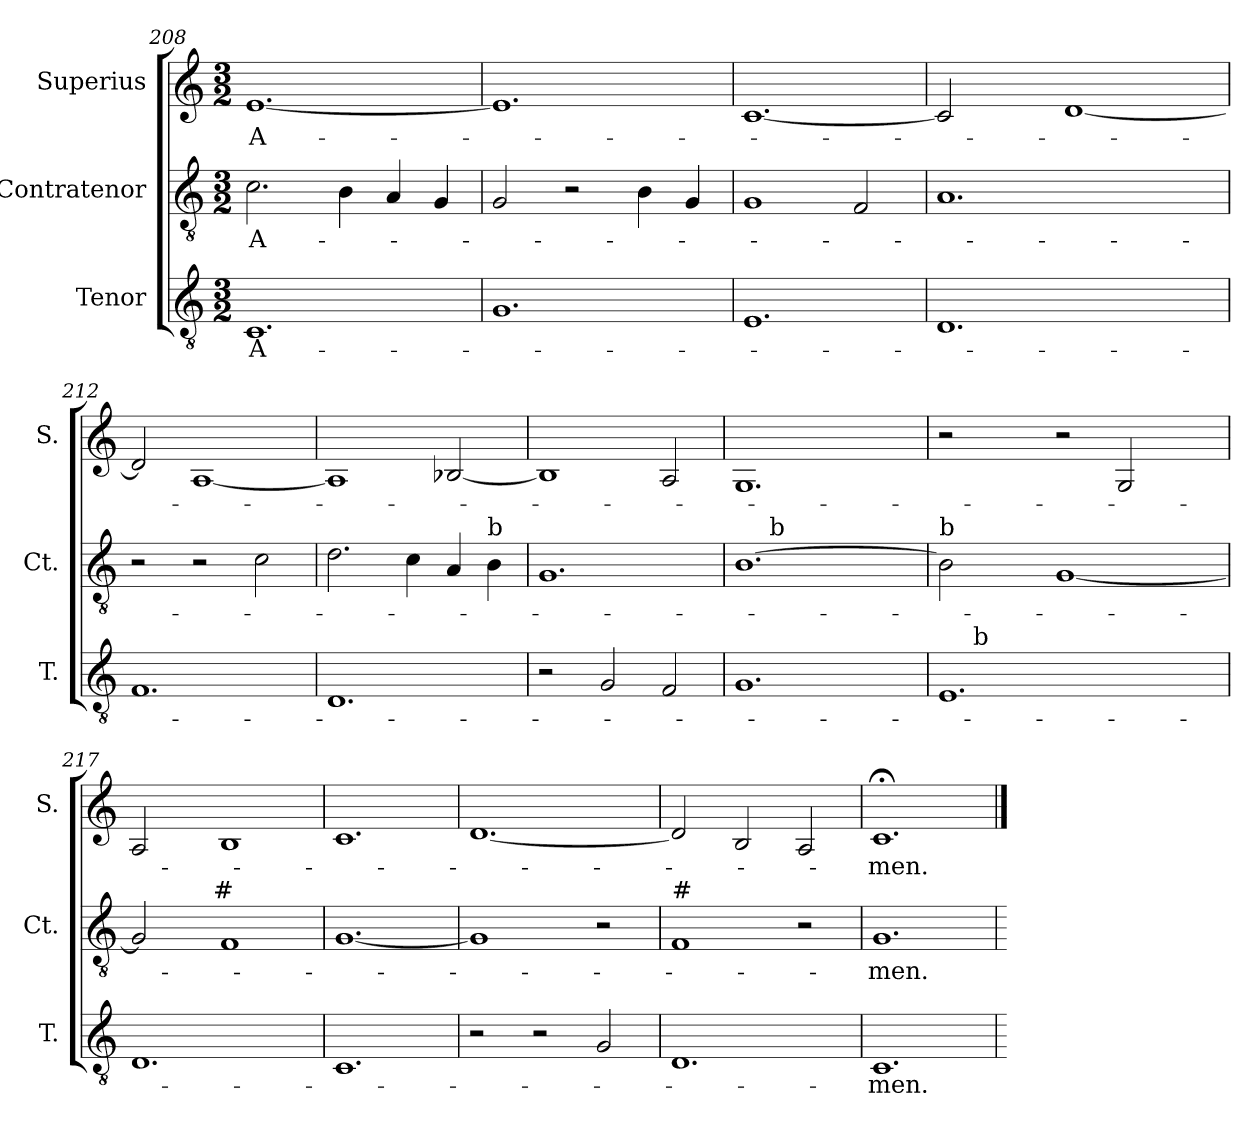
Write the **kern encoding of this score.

**kern	**text	**kern	**text	**kern	**text
*part3	*part3	*part2	*part2	*part1	*part1
*staff3	*staff3	*staff2	*staff2	*staff1	*staff1
*I"Tenor	*	*I"Contratenor	*	*I"Superius	*
*I'T.	*	*I'Ct.	*	*I'S.	*
*clefGv2	*	*clefGv2	*	*clefG2	*
*M3/2	*	*M3/2	*	*M3/2	*
=208	=208	=208	=208	=208	=208
!	!LO:LY:b:cj	!	!LO:LY:b:cj	!	!LO:LY:b:cj
1.C	A-	2.c\	A-	[<1.e	A-
.	.	4B\	.	.	.
.	.	4A/	.	.	.
.	.	4G/	.	.	.
=209	=209	=209	=209	=209	=209
1.G	.	2G/	.	1.e]	.
.	.	2r	.	.	.
.	.	4B\	.	.	.
.	.	4G/	.	.	.
=210	=210	=210	=210	=210	=210
1.E	.	1G	.	[>1.c	.
.	.	2F/	.	.	.
!!LO:LB:g=z
=211	=211	=211	=211	=211	=211
*^	*	*^	*	*^	*
1.D	4ryy	.	1.A	4ryy	.	2c/]	8..ryy	.
.	.	.	.	.	.	.	1ryy	.
.	8ryy	.	.	8ryy	.	.	.	.
.	32ryy	.	.	32ryy	.	.	.	.
.	1ryy	.	.	1ryy	.	.	.	.
.	.	.	.	.	.	[<1d	.	.
.	.	.	.	.	.	.	4ryy	.
.	16.ryy	.	.	16.ryy	.	.	.	.
.	.	.	.	.	.	.	32ryy	.
*v	*v	*	*	*	*	*v	*v	*
*	*	*v	*v	*	*	*
=212	=212	=212	=212	=212	=212
1.F	.	2r	.	2d/]	.
.	.	2r	.	[<1A	.
.	.	2c\	.	.	.
=213	=213	=213	=213	=213	=213
1.D	.	2.d\	.	1A]	.
.	.	4c\	.	.	.
.	.	4A/	.	[<2B-X/	.
!	!	!LO:TX:a:t=b	!	!	!
.	.	4B\	.	.	.
=214	=214	=214	=214	=214	=214
2r	.	1.G	.	1B-]	.
2G/	.	.	.	.	.
2F/	.	.	.	2A/	.
=215	=215	=215	=215	=215	=215
*	*	*^	*	*	*
1.G	.	[<1.B	8ryy	.	1.G	.
.	.	.	64ryy	.	.	.
!	!	!	!LO:TX:a:t=b	!	!	!
.	.	.	1ryy	.	.	.
.	.	.	4ryy	.	.	.
.	.	.	16..ryy	.	.	.
!!LO:LB:g=z
=216	=216	=216	=216	=216	=216	=216
!	!	!LO:TX:a:t=b	!	!	!	!
*^	*	*	*	*	*^	*
1.E	8ryy	.	2B\]	4.ryy	.	2r	4ryy	.
.	64ryy	.	.	.	.	.	.	.
!	!LO:TX:a:t=b	!	!	!	!	!	!	!
.	1ryy	.	.	.	.	.	.	.
.	.	.	.	.	.	.	16..ryy	.
.	.	.	.	.	.	.	1ryy	.
.	.	.	.	1ryy	.	.	.	.
.	.	.	[<1G	.	.	2r	.	.
.	.	.	.	.	.	2G/	.	.
.	4ryy	.	.	.	.	.	.	.
.	.	.	.	.	.	.	8ryy	.
.	.	.	.	8ryy	.	.	.	.
.	16..ryy	.	.	.	.	.	.	.
.	.	.	.	.	.	.	64ryy	.
*v	*v	*	*	*	*	*v	*v	*
=217	=217	=217	=217	=217	=217	=217
1.D	.	2G/]	4ryy	.	2A/	.
.	.	.	8...ryy	.	.	.
!	!	!	!LO:TX:a:t=#	!	!	!
.	.	.	1ryy	.	.	.
.	.	1F	.	.	1B	.
.	.	.	64ryy	.	.	.
*	*	*v	*v	*	*	*
=218	=218	=218	=218	=218	=218
1.C	.	[<1.G	.	1.c	.
=219	=219	=219	=219	=219	=219
2r	.	1G]	.	[<1.d	.
2r	.	.	.	.	.
2G/	.	2r	.	.	.
=220	=220	=220	=220	=220	=220
!	!	!LO:TX:a:t=#	!	!	!
1.D	.	1F	.	2d/]	.
.	.	.	.	2B/	.
.	.	2r	.	2A/	.
=221	=221	=221	=221	=221	=221
!	!LO:LY:b:cj	!	!LO:LY:b:cj	!	!LO:LY:b:cj
1.C	-men.	1.G	-men.	1.c;<	-men.
=	==	=	==	==	==
*-	*-	*-	*-	*-	*-
